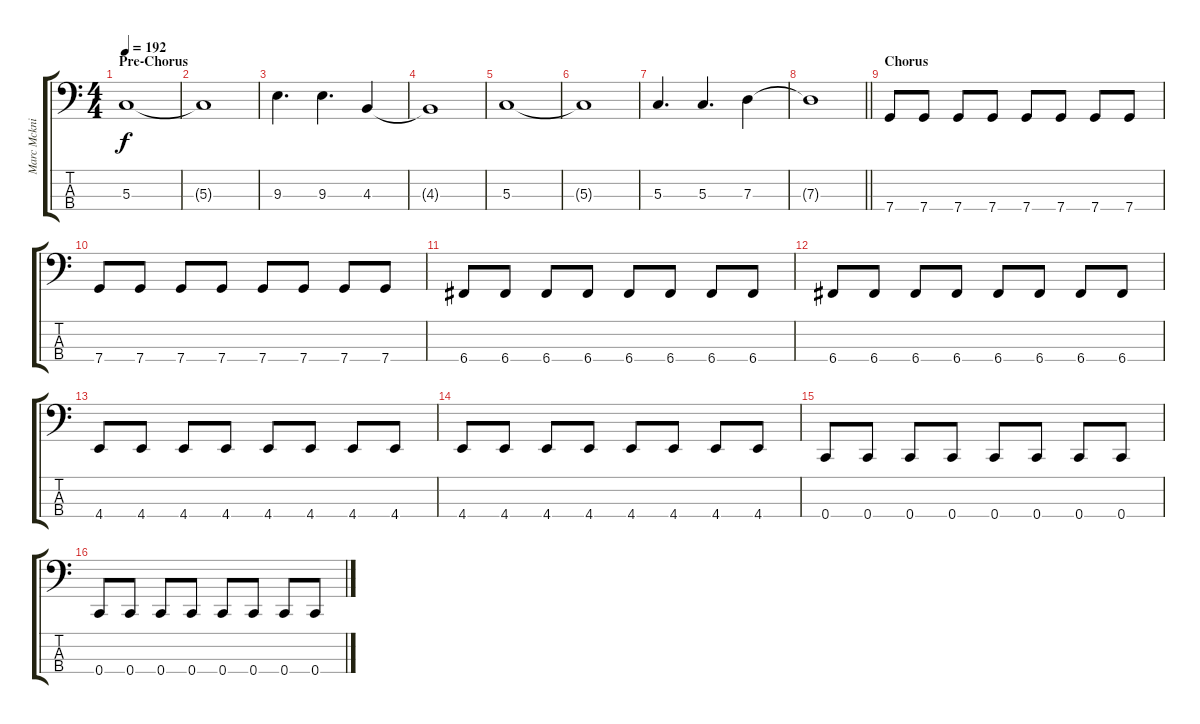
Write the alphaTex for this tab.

\track ("Marc Mcknight" "Marc Mckni") {instrument electricbasspick}
\staff {score tabs}
\tuning (F2 C2 G1 C1) {hide}
\ts (4 4)
\section ("" "Pre-Chorus")
\tempo 192
\clef f4
\ks aminor
5.3.1{dy f} |
5.3{t}.1 |
9.3.4{d} 9.3.4{d} 4.3.4 |
4.3{t}.1 |
5.3.1 |
5.3{t}.1 |
5.3.4{d} 5.3.4{d} 7.3.4 |
\barLineRight lightlight
7.3{t}.1 |
\section ("" "Chorus")
7.4.8 7.4.8 7.4.8 7.4.8 7.4.8 7.4.8 7.4.8 7.4.8 |
7.4.8 7.4.8 7.4.8 7.4.8 7.4.8 7.4.8 7.4.8 7.4.8 |
6.4.8 6.4.8 6.4.8 6.4.8 6.4.8 6.4.8 6.4.8 6.4.8 |
6.4.8 6.4.8 6.4.8 6.4.8 6.4.8 6.4.8 6.4.8 6.4.8 |
4.4.8 4.4.8 4.4.8 4.4.8 4.4.8 4.4.8 4.4.8 4.4.8 |
4.4.8 4.4.8 4.4.8 4.4.8 4.4.8 4.4.8 4.4.8 4.4.8 |
0.4.8 0.4.8 0.4.8 0.4.8 0.4.8 0.4.8 0.4.8 0.4.8 |
0.4.8 0.4.8 0.4.8 0.4.8 0.4.8 0.4.8 0.4.8 0.4.8
